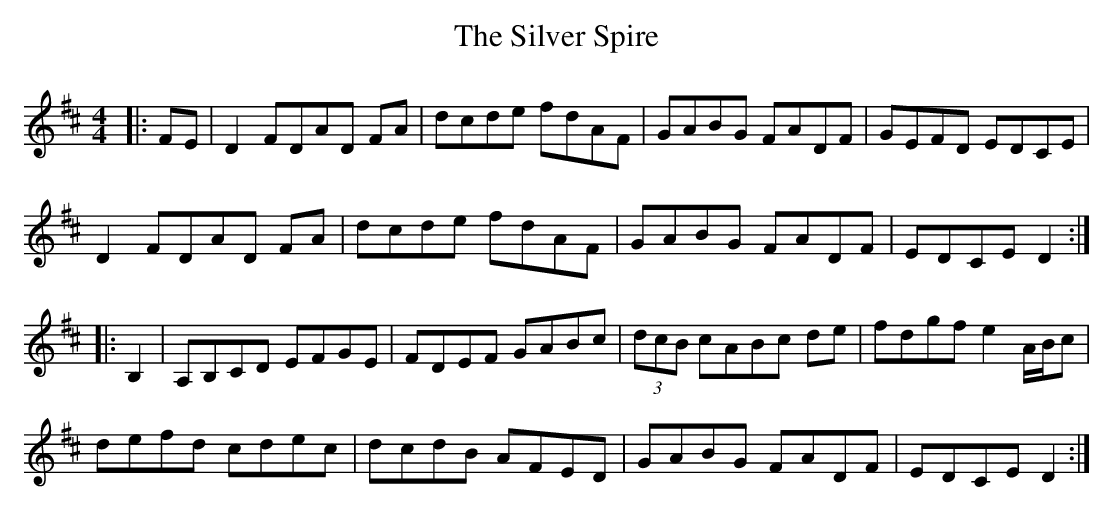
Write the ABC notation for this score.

X:1
T: The Silver Spire
M: 4/4
L: 1/8
K: Dmaj
|:FE|D2 FDAD FA|dcde fdAF|GABG FADF|GEFD EDCE|
D2 FDAD FA|dcde fdAF|GABG FADF| EDCE D2:|
|:B,2|A,B,CD EFGE|FDEF GABc|(3dcB cABc de|fdgf e2 A/B/c|
defd cdec|dcdB AFED|GABG FADF| EDCE D2 :|
